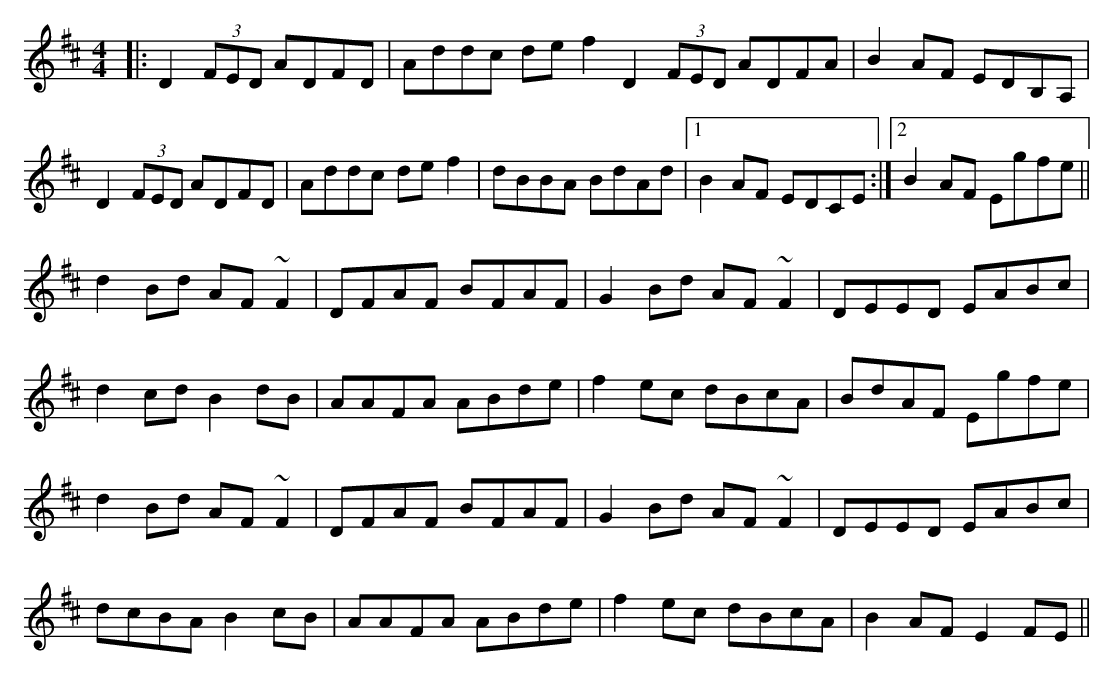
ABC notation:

X:1
M:4/4
K:D
|:D2(3FED ADFD|Addc def2D2(3FED ADFA|B2AF EDB,A,|
D2(3FED ADFD|Addc def2|dBBA BdAd|1 B2AF EDCE:|2 B2AF Egfe||
d2Bd AF~F2|DFAF BFAF|G2Bd AF~F2|DEED EABc|
d2cd B2 dB|AAFA ABde|f2ec dBcA|BdAF Egfe|
d2Bd AF~F2|DFAF BFAF|G2Bd AF~F2|DEED EABc|
dcBA B2 cB|AAFA ABde|f2ec dBcA|B2AF E2FE||
